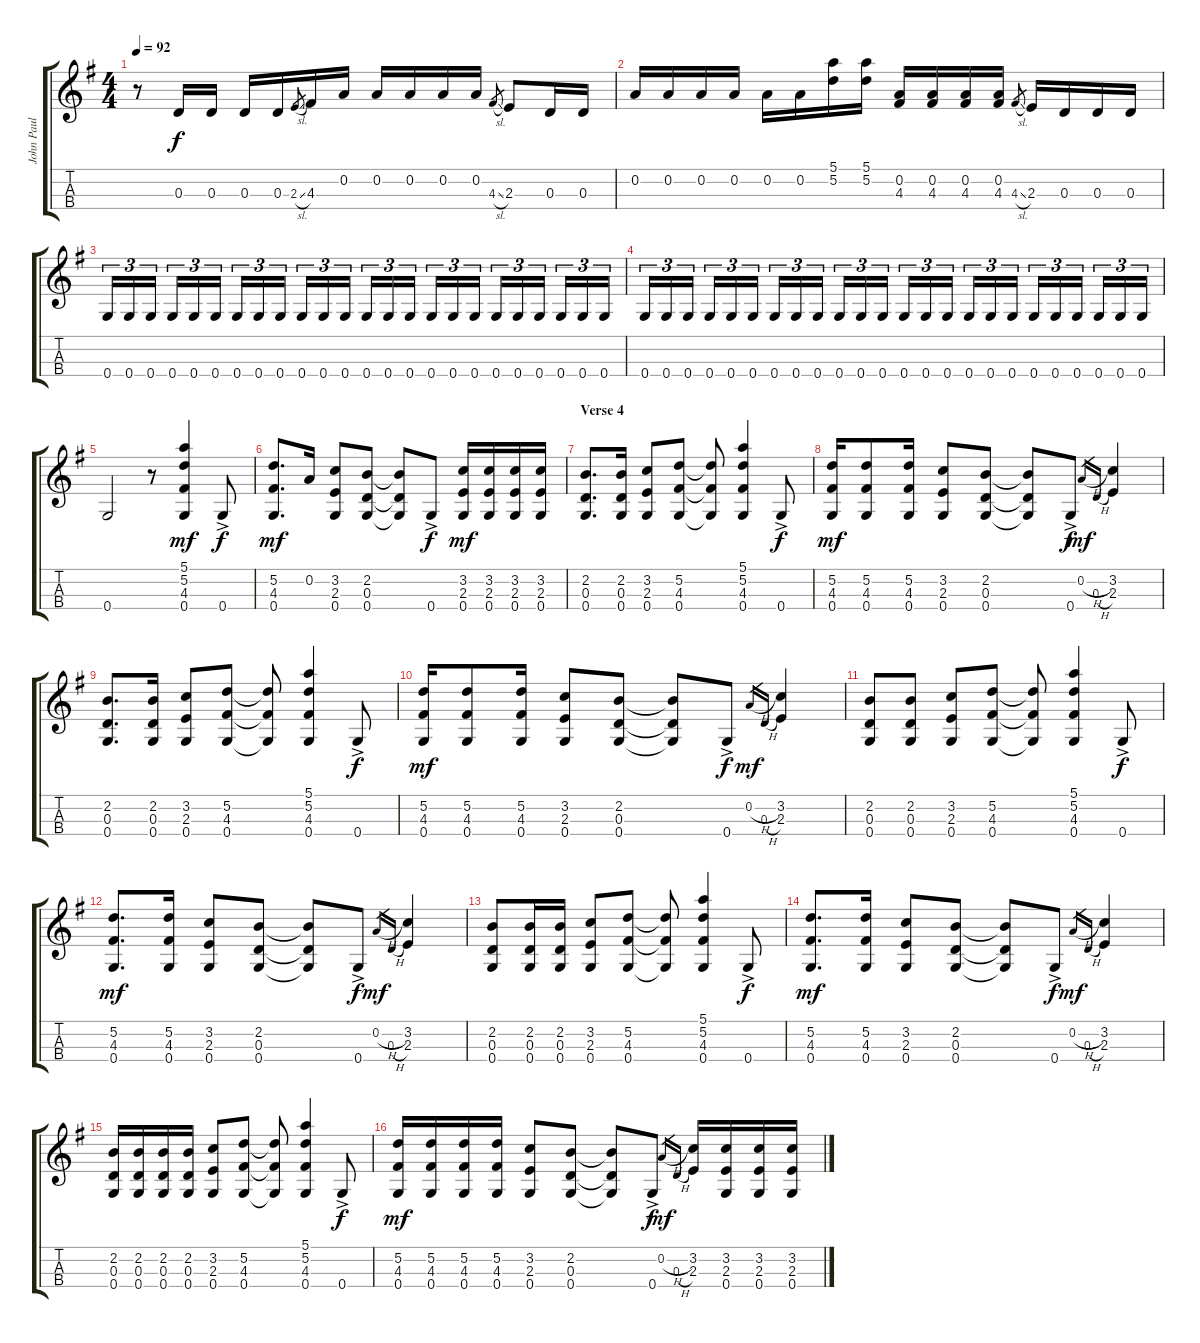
\track ("John Paul Jones Mandolin" "John Paul ") {instrument banjo}
\staff {score tabs}
\tuning (E4 A3 D3 G2) {hide}
\displaytranspose 12
\ts (4 4)
\tempo 92
\clef g2
\ks g
r.8{dy f} 0.3.16 0.3.16 0.3.16 0.3.16 2.3{sl}.8{gr} 4.3.16 0.2.16 0.2.16 0.2.16 0.2.16 0.2.16 4.3{sl}.8{gr} 2.3.8 0.3.16 0.3.16 |
0.2.16 0.2.16 0.2.16 0.2.16 0.2.16 0.2.16 (5.1 5.2).16 (5.1 5.2).16 (0.2 4.3).16 (0.2 4.3).16 (0.2 4.3).16 (0.2 4.3).16 4.3{sl}.8{gr} 2.3.16 0.3.16 0.3.16 0.3.16 |
0.4.16{tu (3 2)} 0.4.16{tu (3 2)} 0.4.16{tu (3 2) beam splitsecondary} 0.4.16{tu (3 2)} 0.4.16{tu (3 2)} 0.4.16{tu (3 2)} 0.4.16{tu (3 2)} 0.4.16{tu (3 2)} 0.4.16{tu (3 2) beam splitsecondary} 0.4.16{tu (3 2)} 0.4.16{tu (3 2)} 0.4.16{tu (3 2)} 0.4.16{tu (3 2)} 0.4.16{tu (3 2)} 0.4.16{tu (3 2) beam splitsecondary} 0.4.16{tu (3 2)} 0.4.16{tu (3 2)} 0.4.16{tu (3 2)} 0.4.16{tu (3 2)} 0.4.16{tu (3 2)} 0.4.16{tu (3 2) beam splitsecondary} 0.4.16{tu (3 2)} 0.4.16{tu (3 2)} 0.4.16{tu (3 2)} |
0.4.16{tu (3 2)} 0.4.16{tu (3 2)} 0.4.16{tu (3 2) beam splitsecondary} 0.4.16{tu (3 2)} 0.4.16{tu (3 2)} 0.4.16{tu (3 2)} 0.4.16{tu (3 2)} 0.4.16{tu (3 2)} 0.4.16{tu (3 2) beam splitsecondary} 0.4.16{tu (3 2)} 0.4.16{tu (3 2)} 0.4.16{tu (3 2)} 0.4.16{tu (3 2)} 0.4.16{tu (3 2)} 0.4.16{tu (3 2) beam splitsecondary} 0.4.16{tu (3 2)} 0.4.16{tu (3 2)} 0.4.16{tu (3 2)} 0.4.16{tu (3 2)} 0.4.16{tu (3 2)} 0.4.16{tu (3 2) beam splitsecondary} 0.4.16{tu (3 2)} 0.4.16{tu (3 2)} 0.4.16{tu (3 2)} |
0.4.2 r.8 (5.1 5.2 4.3 0.4).4{dy mf} 0.4{ac}.8{dy f} |
(5.2 4.3 0.4).8{d dy mf} 0.2.16 (3.2 2.3 0.4).8 (2.2 0.3 0.4).8 (2.2{t} 0.3{t} 0.4{t}).8 0.4{ac}.8{dy f} (3.2 2.3 0.4).16{dy mf} (3.2 2.3 0.4).16 (3.2 2.3 0.4).16 (3.2 2.3 0.4).16 |
\section ("" "Verse 4")
(2.2 0.3 0.4).8{d} (2.2 0.3 0.4).16 (3.2 2.3 0.4).8 (5.2 4.3 0.4).8 (5.2{t} 4.3{t} 0.4{t}).8 (5.1 5.2 4.3 0.4).4 0.4{ac}.8{dy f} |
(5.2 4.3 0.4).16{dy mf} (5.2 4.3 0.4).8 (5.2 4.3 0.4).16 (3.2 2.3 0.4).8 (2.2 0.3 0.4).8 (2.2{t} 0.3{t} 0.4{t}).8 0.4{ac}.8{dy f} 0.2{h}.16{gr dy mf} 0.3{h}.16{gr} (3.2 2.3).4 |
(2.2 0.3 0.4).8{d} (2.2 0.3 0.4).16 (3.2 2.3 0.4).8 (5.2 4.3 0.4).8 (5.2{t} 4.3{t} 0.4{t}).8 (5.1 5.2 4.3 0.4).4 0.4{ac}.8{dy f} |
(5.2 4.3 0.4).16{dy mf} (5.2 4.3 0.4).8 (5.2 4.3 0.4).16 (3.2 2.3 0.4).8 (2.2 0.3 0.4).8 (2.2{t} 0.3{t} 0.4{t}).8 0.4{ac}.8{dy f} 0.2{h}.16{gr dy mf} 0.3{h}.16{gr} (3.2 2.3).4 |
(2.2 0.3 0.4).8 (2.2 0.3 0.4).8 (3.2 2.3 0.4).8 (5.2 4.3 0.4).8 (5.2{t} 4.3{t} 0.4{t}).8 (5.1 5.2 4.3 0.4).4 0.4{ac}.8{dy f} |
(5.2 4.3 0.4).8{d dy mf} (5.2 4.3 0.4).16 (3.2 2.3 0.4).8 (2.2 0.3 0.4).8 (2.2{t} 0.3{t} 0.4{t}).8 0.4{ac}.8{dy f} 0.2{h}.16{gr dy mf} 0.3{h}.16{gr} (3.2 2.3).4 |
(2.2 0.3 0.4).8 (2.2 0.3 0.4).16 (2.2 0.3 0.4).16 (3.2 2.3 0.4).8 (5.2 4.3 0.4).8 (5.2{t} 4.3{t} 0.4{t}).8 (5.1 5.2 4.3 0.4).4 0.4{ac}.8{dy f} |
(5.2 4.3 0.4).8{d dy mf} (5.2 4.3 0.4).16 (3.2 2.3 0.4).8 (2.2 0.3 0.4).8 (2.2{t} 0.3{t} 0.4{t}).8 0.4{ac}.8{dy f} 0.2{h}.16{gr dy mf} 0.3{h}.16{gr} (3.2 2.3).4 |
(2.2 0.3 0.4).16 (2.2 0.3 0.4).16 (2.2 0.3 0.4).16 (2.2 0.3 0.4).16 (3.2 2.3 0.4).8 (5.2 4.3 0.4).8 (5.2{t} 4.3{t} 0.4{t}).8 (5.1 5.2 4.3 0.4).4 0.4{ac}.8{dy f} |
(5.2 4.3 0.4).16{dy mf} (5.2 4.3 0.4).16 (5.2 4.3 0.4).16 (5.2 4.3 0.4).16 (3.2 2.3 0.4).8 (2.2 0.3 0.4).8 (2.2{t} 0.3{t} 0.4{t}).8 0.4{ac}.8{dy f} 0.2{h}.16{gr dy mf} 0.3{h}.16{gr} (3.2 2.3).16 (3.2 2.3 0.4).16 (3.2 2.3 0.4).16 (3.2 2.3 0.4).16
